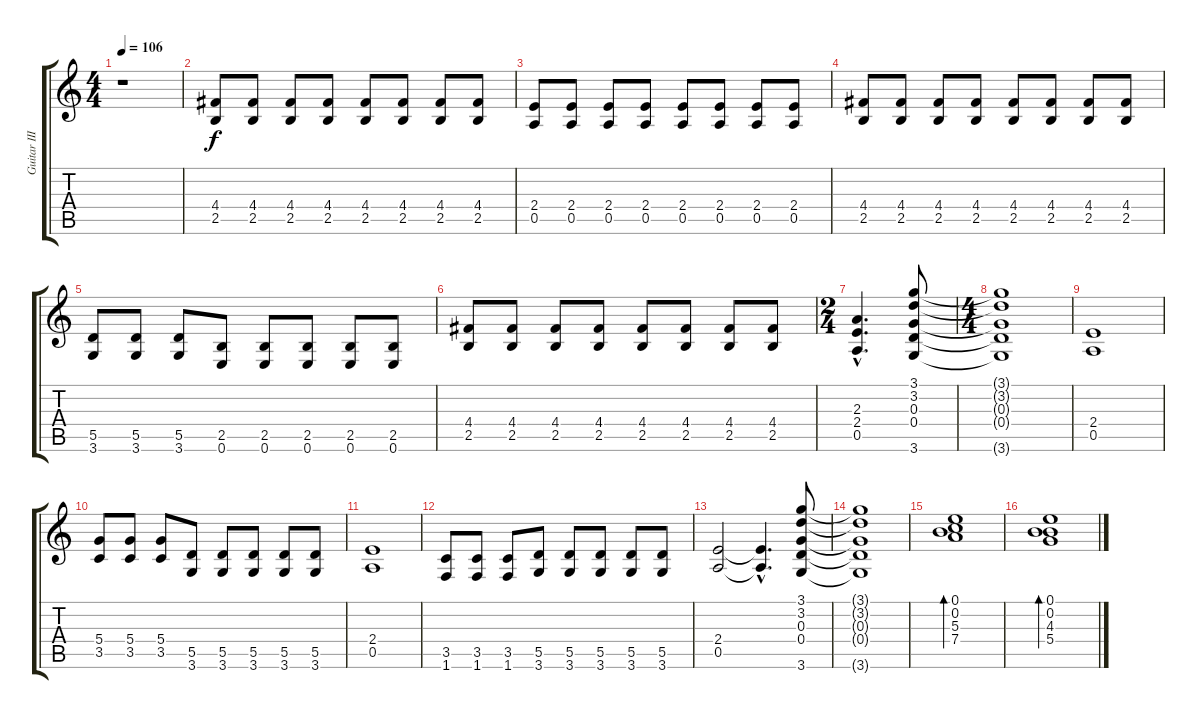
\track ("Guitar III" "Guitar III") {instrument acousticguitarsteel}
\staff {score tabs}
\tuning (E4 B3 G3 D3 A2 E2) {hide}
\ts (4 4)
\tempo 106
\clef g2
\ks c
r.1{dy f instrument acousticguitarsteel} |
(4.4 2.5).8 (4.4 2.5).8 (4.4 2.5).8 (4.4 2.5).8 (4.4 2.5).8 (4.4 2.5).8 (4.4 2.5).8 (4.4 2.5).8 |
(2.4 0.5).8 (2.4 0.5).8 (2.4 0.5).8 (2.4 0.5).8 (2.4 0.5).8 (2.4 0.5).8 (2.4 0.5).8 (2.4 0.5).8 |
(4.4 2.5).8 (4.4 2.5).8 (4.4 2.5).8 (4.4 2.5).8 (4.4 2.5).8 (4.4 2.5).8 (4.4 2.5).8 (4.4 2.5).8 |
(5.5 3.6).8 (5.5 3.6).8 (5.5 3.6).8 (2.5 0.6).8 (2.5 0.6).8 (2.5 0.6).8 (2.5 0.6).8 (2.5 0.6).8 |
(4.4 2.5).8 (4.4 2.5).8 (4.4 2.5).8 (4.4 2.5).8 (4.4 2.5).8 (4.4 2.5).8 (4.4 2.5).8 (4.4 2.5).8 |
\ts (2 4)
(2.3{hac} 2.4{hac} 0.5{hac}).4{d} (3.1 3.2 0.3 0.4 3.6).8 |
\ts (4 4)
(3.1{t} 3.2{t} 0.3{t} 0.4{t} 3.6{t}).1 |
(2.4 0.5).1 |
(5.4 3.5).8 (5.4 3.5).8 (5.4 3.5).8 (5.5 3.6).8 (5.5 3.6).8 (5.5 3.6).8 (5.5 3.6).8 (5.5 3.6).8 |
(2.4 0.5).1 |
(3.5 1.6).8 (3.5 1.6).8 (3.5 1.6).8 (5.5 3.6).8 (5.5 3.6).8 (5.5 3.6).8 (5.5 3.6).8 (5.5 3.6).8 |
(2.4 0.5).2 (2.4{hac t} 0.5{hac t}).4{d} (3.1 3.2 0.3 0.4 3.6).8 |
(3.1{t} 3.2{t} 0.3{t} 0.4{t} 3.6{t}).1 |
(0.1 0.2 5.3 7.4).1{bd 120} |
(0.1 0.2 4.3 5.4).1{bd 120}
